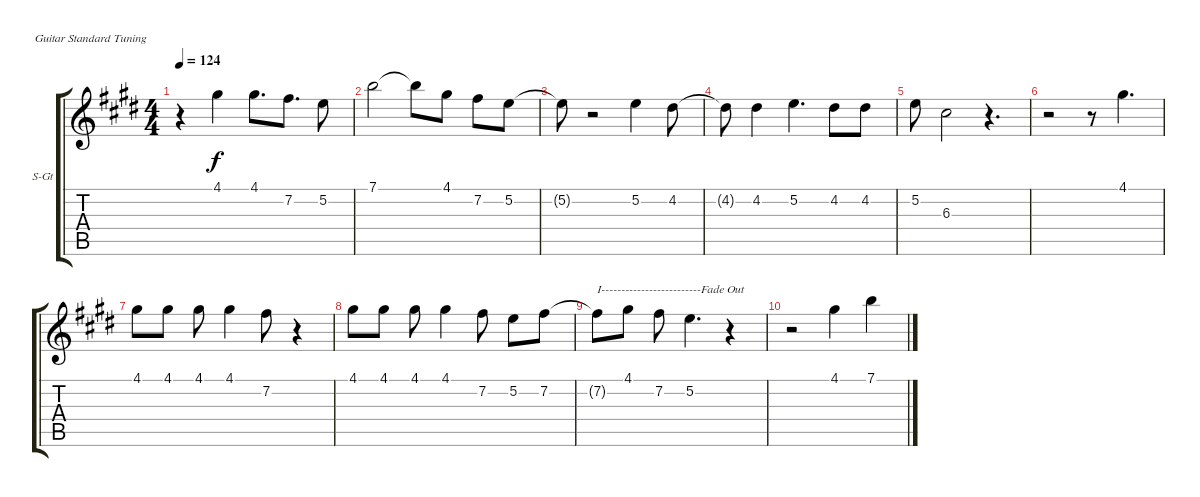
\defaultSystemsLayout 4
\bracketExtendMode groupsimilarinstruments
\firstSystemTrackNameOrientation horizontal
\otherSystemsTrackNameOrientation horizontal
\track ("Steel Guitar" "S-Gt") {instrument acousticguitarsteel}
\staff {score tabs}
\tuning (E4 B3 G3 D3 A2 E2)
\ts (4 4)
\tempo 124
\clef g2
\scale
0.333333
\ks e
r.4{dy f} 4.1.4 4.1.8{d} 7.2.8{d} 5.2.8 |
\scale
0.333333 7.1.2 7.1{t}.8 4.1.8 7.2.8 5.2.8 |
\scale
0.333333 5.2{t}.8 r.2 5.2.4 4.2.8 |
\scale
0.333333 4.2{t}.8 4.2.4 5.2.4{d} 4.2.8 4.2.8 |
\scale
0.333333 5.2.8 6.3.2 r.4{d} |
\scale
0.333333 r.2 r.8 4.1.4{d} |
\scale
0.333333 4.1.8 4.1.8 4.1.8 4.1.4 7.2.8 r.4 |
\scale
0.333333 4.1.8 4.1.8 4.1.8 4.1.4 7.2.8 5.2.8 7.2.8 |
7.2{t}.8{txt "I-------------------------Fade Out"} 4.1.8 7.2.8 5.2.4{d} r.4 |
r.2 4.1.4 7.1.4
